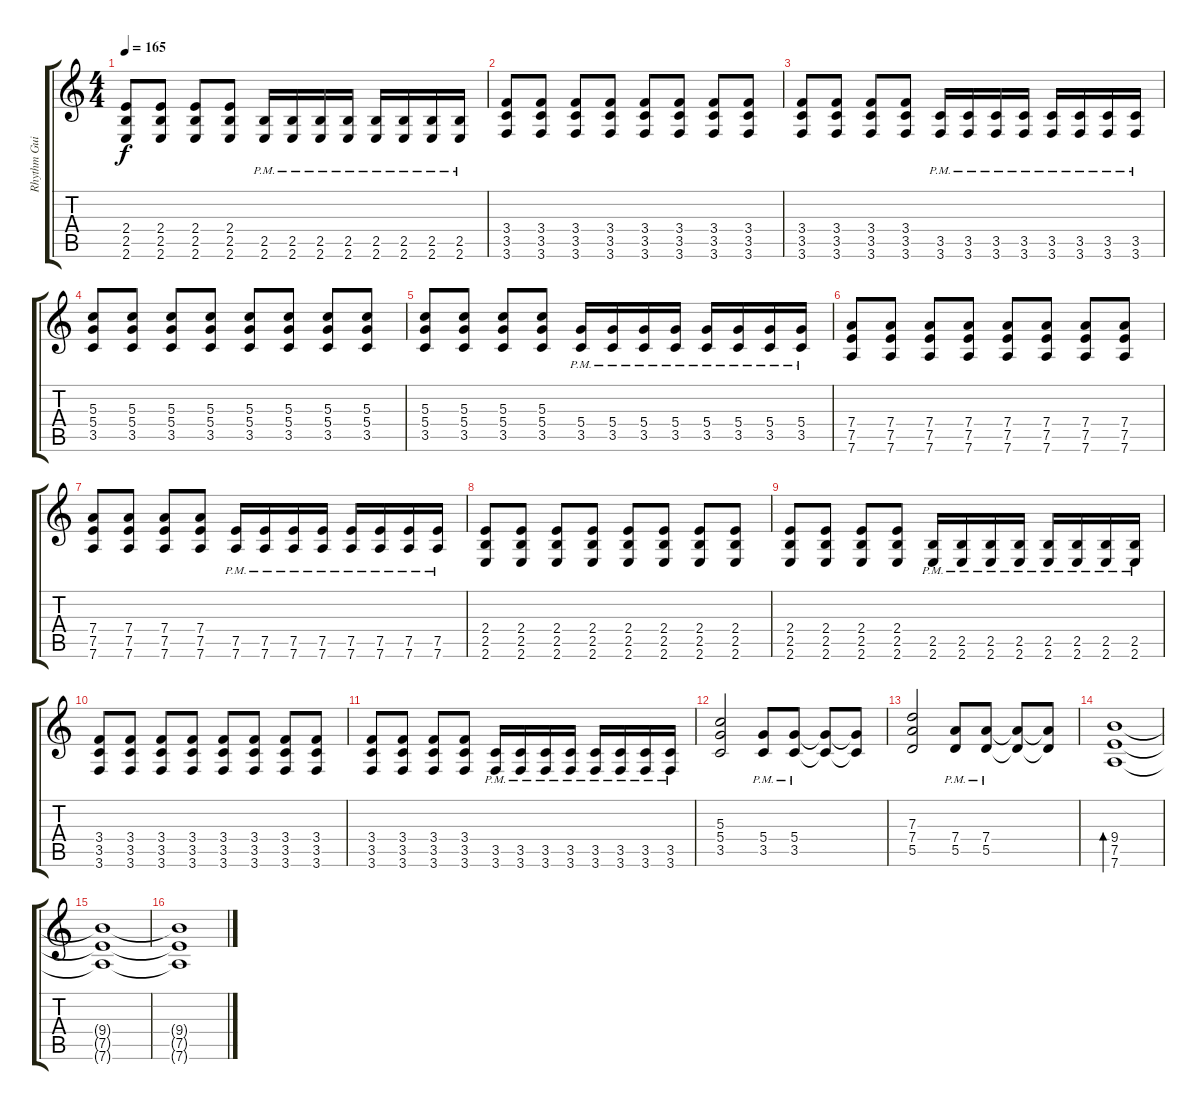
\track ("Rhythm Guitar 1" "Rhythm Gui") {instrument distortionguitar}
\staff {score tabs}
\tuning (E4 B3 G3 D3 A2 D2) {hide}
\ts (4 4)
\tempo 165
\clef g2
\ks c
(2.4 2.5 2.6).8{dy f} (2.4 2.5 2.6).8 (2.4 2.5 2.6).8 (2.4 2.5 2.6).8 (2.5{pm} 2.6{pm}).16 (2.5{pm} 2.6{pm}).16 (2.5{pm} 2.6{pm}).16 (2.5{pm} 2.6{pm}).16 (2.5{pm} 2.6{pm}).16 (2.5{pm} 2.6{pm}).16 (2.5{pm} 2.6{pm}).16 (2.5{pm} 2.6{pm}).16 |
(3.4 3.5 3.6).8 (3.4 3.5 3.6).8 (3.4 3.5 3.6).8 (3.4 3.5 3.6).8 (3.4 3.5 3.6).8 (3.4 3.5 3.6).8 (3.4 3.5 3.6).8 (3.4 3.5 3.6).8 |
(3.4 3.5 3.6).8 (3.4 3.5 3.6).8 (3.4 3.5 3.6).8 (3.4 3.5 3.6).8 (3.5{pm} 3.6{pm}).16 (3.5{pm} 3.6{pm}).16 (3.5{pm} 3.6{pm}).16 (3.5{pm} 3.6{pm}).16 (3.5{pm} 3.6{pm}).16 (3.5{pm} 3.6{pm}).16 (3.5{pm} 3.6{pm}).16 (3.5{pm} 3.6{pm}).16 |
(5.3 5.4 3.5).8 (5.3 5.4 3.5).8 (5.3 5.4 3.5).8 (5.3 5.4 3.5).8 (5.3 5.4 3.5).8 (5.3 5.4 3.5).8 (5.3 5.4 3.5).8 (5.3 5.4 3.5).8 |
(5.3 5.4 3.5).8 (5.3 5.4 3.5).8 (5.3 5.4 3.5).8 (5.3 5.4 3.5).8 (5.4{pm} 3.5{pm}).16 (5.4{pm} 3.5{pm}).16 (5.4{pm} 3.5{pm}).16 (5.4{pm} 3.5{pm}).16 (5.4{pm} 3.5{pm}).16 (5.4{pm} 3.5{pm}).16 (5.4{pm} 3.5{pm}).16 (5.4{pm} 3.5{pm}).16 |
(7.4 7.5 7.6).8 (7.4 7.5 7.6).8 (7.4 7.5 7.6).8 (7.4 7.5 7.6).8 (7.4 7.5 7.6).8 (7.4 7.5 7.6).8 (7.4 7.5 7.6).8 (7.4 7.5 7.6).8 |
(7.4 7.5 7.6).8 (7.4 7.5 7.6).8 (7.4 7.5 7.6).8 (7.4 7.5 7.6).8 (7.5{pm} 7.6{pm}).16 (7.5{pm} 7.6{pm}).16 (7.5{pm} 7.6{pm}).16 (7.5{pm} 7.6{pm}).16 (7.5{pm} 7.6{pm}).16 (7.5{pm} 7.6{pm}).16 (7.5{pm} 7.6{pm}).16 (7.5{pm} 7.6{pm}).16 |
(2.4 2.5 2.6).8 (2.4 2.5 2.6).8 (2.4 2.5 2.6).8 (2.4 2.5 2.6).8 (2.4 2.5 2.6).8 (2.4 2.5 2.6).8 (2.4 2.5 2.6).8 (2.4 2.5 2.6).8 |
(2.4 2.5 2.6).8 (2.4 2.5 2.6).8 (2.4 2.5 2.6).8 (2.4 2.5 2.6).8 (2.5{pm} 2.6{pm}).16 (2.5{pm} 2.6{pm}).16 (2.5{pm} 2.6{pm}).16 (2.5{pm} 2.6{pm}).16 (2.5{pm} 2.6{pm}).16 (2.5{pm} 2.6{pm}).16 (2.5{pm} 2.6{pm}).16 (2.5{pm} 2.6{pm}).16 |
(3.4 3.5 3.6).8 (3.4 3.5 3.6).8 (3.4 3.5 3.6).8 (3.4 3.5 3.6).8 (3.4 3.5 3.6).8 (3.4 3.5 3.6).8 (3.4 3.5 3.6).8 (3.4 3.5 3.6).8 |
(3.4 3.5 3.6).8 (3.4 3.5 3.6).8 (3.4 3.5 3.6).8 (3.4 3.5 3.6).8 (3.5{pm} 3.6{pm}).16 (3.5{pm} 3.6{pm}).16 (3.5{pm} 3.6{pm}).16 (3.5{pm} 3.6{pm}).16 (3.5{pm} 3.6{pm}).16 (3.5{pm} 3.6{pm}).16 (3.5{pm} 3.6{pm}).16 (3.5{pm} 3.6{pm}).16 |
(5.3 5.4 3.5).2 (5.4{pm} 3.5{pm}).8 (5.4{pm} 3.5{pm}).8 (5.4{t} 3.5{t}).8 (5.4{t} 3.5{t}).8 |
(7.3 7.4 5.5).2 (7.4{pm} 5.5{pm}).8 (7.4{pm} 5.5{pm}).8 (7.4{t} 5.5{t}).8 (7.4{t} 5.5{t}).8 |
(9.4 7.5 7.6).1{bd 480 volume 0} |
(9.4{t} 7.5{t} 7.6{t}).1 |
(9.4{t} 7.5{t} 7.6{t}).1
